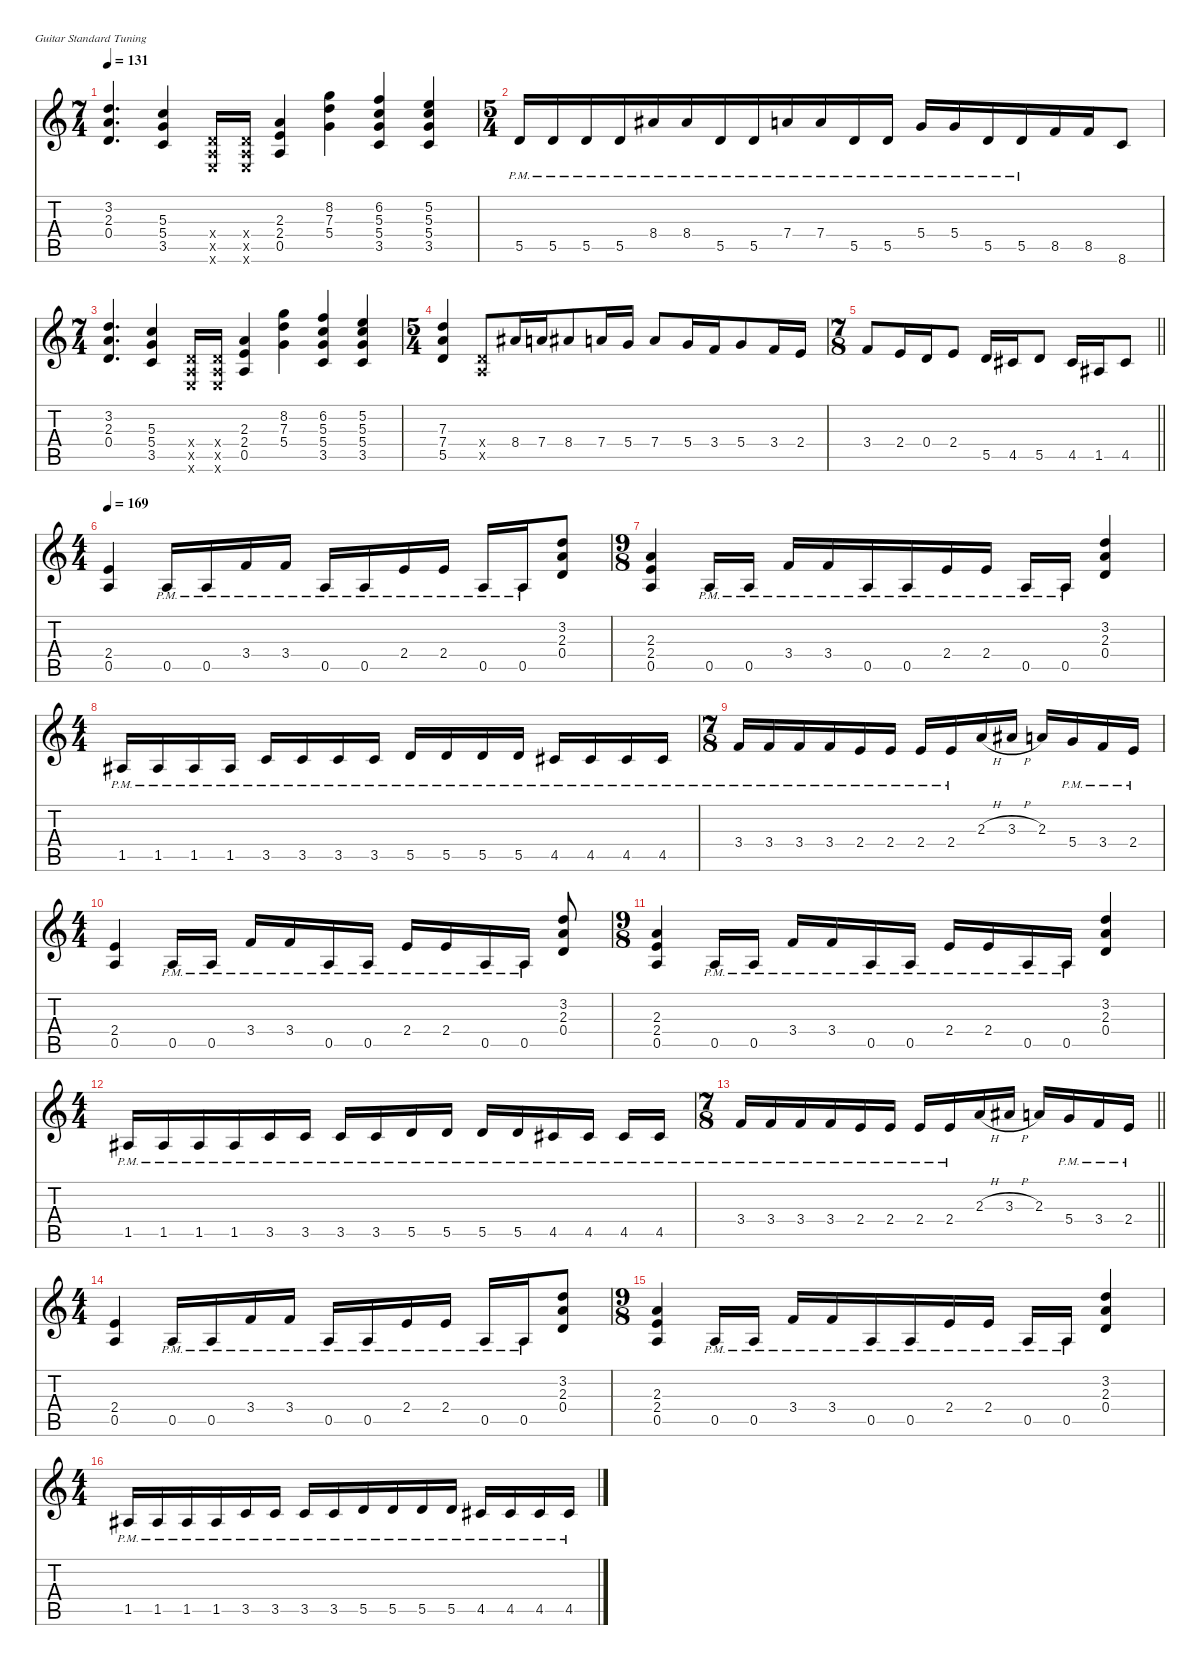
\defaultSystemsLayout 4
\hideDynamics
\bracketExtendMode nobrackets
\singleTrackTrackNamePolicy hidden
\multiTrackTrackNamePolicy hidden
\otherSystemsTrackNameOrientation horizontal
\track ("Guit 1" "dist.guit.") {defaultSystemsLayout 4 mute instrument distortionguitar}
\staff {score tabs}
\tuning (E4 B3 G3 D3 A2 E2)
\ts (7 4)
\beaming (8 6 4 4)
\tempo 131
\clef g2
\ks c
(3.2 2.3 0.4).4{d dy f instrument distortionguitar beam Up} (5.3 5.4 3.5).4{beam Up} (0.4{x} 0.5{x} 0.6{x}).16{beam Up} (0.4{x} 0.5{x} 0.6{x}).16{beam Up} (2.3 2.4 0.5).4{beam Up} (8.2 7.3 5.4).4{beam Down} (6.2 5.3 5.4 3.5).4{beam Up} (5.2 5.3 5.4 3.5).4{beam Up} |
\ts (5 4)
\beaming (8 6 4)
5.5{pm}.16{dy fff beam Up} 5.5{pm}.16{beam Up} 5.5{pm}.16{beam Up} 5.5{pm}.16{beam Up} 8.4{pm acc #}.16{beam Up} 8.4{pm acc #}.16{beam Up} 5.5{pm}.16{beam Up} 5.5{pm}.16{beam Up} 7.4{pm}.16{beam Up} 7.4{pm}.16{beam Up} 5.5{pm}.16{beam Up} 5.5{pm}.16{beam Up} 5.4{pm}.16{beam Up} 5.4{pm}.16{beam Up} 5.5{pm}.16{beam Up} 5.5{pm}.16{beam Up} 8.5.16{beam Up} 8.5.16{beam Up} 8.6.8{beam Up} |
\ts (7 4)
\beaming (8 6 4 4)
(3.2 2.3 0.4).4{d dy f beam Up} (5.3 5.4 3.5).4{beam Up} (0.4{x} 0.5{x} 0.6{x}).16{beam Up} (0.4{x} 0.5{x} 0.6{x}).16{beam Up} (2.3 2.4 0.5).4{beam Up} (8.2 7.3 5.4).4{beam Down} (6.2 5.3 5.4 3.5).4{beam Up} (5.2 5.3 5.4 3.5).4{beam Up} |
\ts (5 4)
\beaming (8 6 4)
(7.3 7.4 5.5).4{beam Up} (0.4{x} 0.5{x}).8{beam Up} 8.4{acc #}.16{beam Up} 7.4.16{beam Up} 8.4{acc #}.8{beam Up} 7.4.16{beam Up} 5.4.16{beam Up} 7.4.8{beam Up} 5.4.16{beam Up} 3.4.16{beam Up} 5.4.8{beam Up} 3.4.16{beam Up} 2.4.16{beam Up} |
\ts (7 8)
\beaming (8 3 2 2)
\barLineRight lightlight
3.4.8{beam Up} 2.4.16{beam Up} 0.4.16{beam Up} 2.4.8{beam Up} 5.5.16{beam Up} 4.5{acc #}.16{beam Up} 5.5.8{beam Up} 4.5{acc #}.16{beam Up} 1.5{acc #}.16{beam Up} 4.5{acc #}.8{beam Up} |
\ts (4 4)
\beaming (8 2 2 2 2)
\tempo 169
(2.4 0.5).4{beam Up} 0.5{pm}.16{beam Up} 0.5{pm}.16{beam Up} 3.4{pm}.16{beam Up} 3.4{pm}.16{beam Up} 0.5{pm}.16{beam Up} 0.5{pm}.16{beam Up} 2.4{pm}.16{beam Up} 2.4{pm}.16{beam Up} 0.5{pm}.16{beam Up} 0.5{pm}.16{beam Up} (0.4 3.2 2.3).8{beam Up} |
\ts (9 8)
\beaming (8 3 3 3)
(2.3 2.4 0.5).4{beam Up} 0.5{pm}.16{beam Up} 0.5{pm}.16{beam Up} 3.4{pm}.16{beam Up} 3.4{pm}.16{beam Up} 0.5{pm}.16{beam Up} 0.5{pm}.16{beam Up} 2.4{pm}.16{beam Up} 2.4{pm}.16{beam Up} 0.5{pm}.16{beam Up} 0.5{pm}.16{beam Up} (3.2 2.3 0.4).4{beam Up} |
\ts (4 4)
\beaming (8 2 2 2 2)
1.5{pm acc #}.16{beam Up} 1.5{pm acc #}.16{beam Up} 1.5{pm acc #}.16{beam Up} 1.5{pm acc #}.16{beam Up} 3.5{pm}.16{beam Up} 3.5{pm}.16{beam Up} 3.5{pm}.16{beam Up} 3.5{pm}.16{beam Up} 5.5{pm}.16{beam Up} 5.5{pm}.16{beam Up} 5.5{pm}.16{beam Up} 5.5{pm}.16{beam Up} 4.5{pm acc #}.16{beam Up} 4.5{pm acc #}.16{beam Up} 4.5{pm acc #}.16{beam Up} 4.5{pm acc #}.16{beam Up} |
\ts (7 8)
\beaming (8 3 2 2)
3.4{pm}.16{beam Up} 3.4{pm}.16{beam Up} 3.4{pm}.16{beam Up} 3.4{pm}.16{beam Up} 2.4{pm}.16{beam Up} 2.4{pm}.16{beam Up} 2.4{pm}.16{beam Up} 2.4{pm}.16{beam Up} 2.3{h}.16{beam Up} 3.3{h acc #}.16{beam Up} 2.3.16{beam Up} 5.4{pm}.16{beam Up} 3.4{pm}.16{beam Up} 2.4{pm}.16{beam Up} |
\ts (4 4)
\beaming (8 3 2 2 1)
(2.4 0.5).4{beam Up} 0.5{pm}.16{beam Up} 0.5{pm}.16{beam Up} 3.4{pm}.16{beam Up} 3.4{pm}.16{beam Up} 0.5{pm}.16{beam Up} 0.5{pm}.16{beam Up} 2.4{pm}.16{beam Up} 2.4{pm}.16{beam Up} 0.5{pm}.16{beam Up} 0.5{pm}.16{beam Up} (0.4 3.2 2.3).8{beam Up} |
\ts (9 8)
\beaming (8 3 2 2 2)
(2.3 2.4 0.5).4{beam Up} 0.5{pm}.16{beam Up} 0.5{pm}.16{beam Up} 3.4{pm}.16{beam Up} 3.4{pm}.16{beam Up} 0.5{pm}.16{beam Up} 0.5{pm}.16{beam Up} 2.4{pm}.16{beam Up} 2.4{pm}.16{beam Up} 0.5{pm}.16{beam Up} 0.5{pm}.16{beam Up} (3.2 2.3 0.4).4{beam Up} |
\ts (4 4)
\beaming (8 3 2 2 1)
1.5{pm acc #}.16{beam Up} 1.5{pm acc #}.16{beam Up} 1.5{pm acc #}.16{beam Up} 1.5{pm acc #}.16{beam Up} 3.5{pm}.16{beam Up} 3.5{pm}.16{beam Up} 3.5{pm}.16{beam Up} 3.5{pm}.16{beam Up} 5.5{pm}.16{beam Up} 5.5{pm}.16{beam Up} 5.5{pm}.16{beam Up} 5.5{pm}.16{beam Up} 4.5{pm acc #}.16{beam Up} 4.5{pm acc #}.16{beam Up} 4.5{pm acc #}.16{beam Up} 4.5{pm acc #}.16{beam Up} |
\ts (7 8)
\beaming (8 3 2 2)
\barLineRight lightlight
3.4{pm}.16{beam Up} 3.4{pm}.16{beam Up} 3.4{pm}.16{beam Up} 3.4{pm}.16{beam Up} 2.4{pm}.16{beam Up} 2.4{pm}.16{beam Up} 2.4{pm}.16{beam Up} 2.4{pm}.16{beam Up} 2.3{h}.16{beam Up} 3.3{h acc #}.16{beam Up} 2.3.16{beam Up} 5.4{pm}.16{beam Up} 3.4{pm}.16{beam Up} 2.4{pm}.16{beam Up} |
\ts (4 4)
\beaming (8 2 2 2 2)
(2.4 0.5).4{beam Up} 0.5{pm}.16{beam Up} 0.5{pm}.16{beam Up} 3.4{pm}.16{beam Up} 3.4{pm}.16{beam Up} 0.5{pm}.16{beam Up} 0.5{pm}.16{beam Up} 2.4{pm}.16{beam Up} 2.4{pm}.16{beam Up} 0.5{pm}.16{beam Up} 0.5{pm}.16{beam Up} (0.4 3.2 2.3).8{beam Up} |
\ts (9 8)
\beaming (8 3 3 3)
(2.3 2.4 0.5).4{beam Up} 0.5{pm}.16{beam Up} 0.5{pm}.16{beam Up} 3.4{pm}.16{beam Up} 3.4{pm}.16{beam Up} 0.5{pm}.16{beam Up} 0.5{pm}.16{beam Up} 2.4{pm}.16{beam Up} 2.4{pm}.16{beam Up} 0.5{pm}.16{beam Up} 0.5{pm}.16{beam Up} (3.2 2.3 0.4).4{beam Up} |
\ts (4 4)
\beaming (8 3 3 3)
1.5{pm acc #}.16{beam Up} 1.5{pm acc #}.16{beam Up} 1.5{pm acc #}.16{beam Up} 1.5{pm acc #}.16{beam Up} 3.5{pm}.16{beam Up} 3.5{pm}.16{beam Up} 3.5{pm}.16{beam Up} 3.5{pm}.16{beam Up} 5.5{pm}.16{beam Up} 5.5{pm}.16{beam Up} 5.5{pm}.16{beam Up} 5.5{pm}.16{beam Up} 4.5{pm acc #}.16{beam Up} 4.5{pm acc #}.16{beam Up} 4.5{pm acc #}.16{beam Up} 4.5{pm acc #}.16{beam Up}
